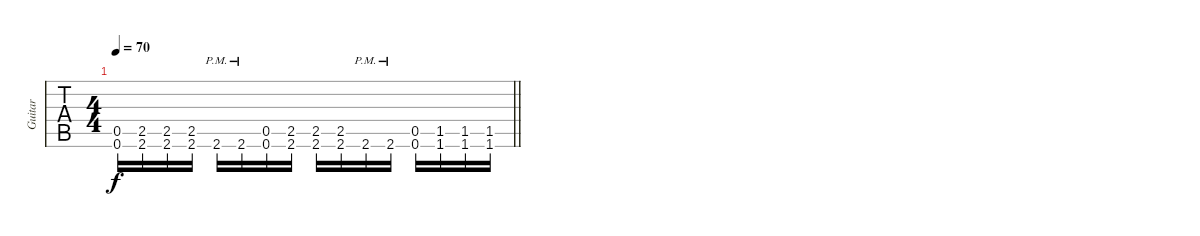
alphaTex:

\track ("Guitar" "Guitar") {instrument distortionguitar}
\staff {tabs}
\tuning (E4 B3 G3 D3 A2 D2) {hide}
\ts (4 4)
\tempo 70
\clef g2
\barLineRight lightlight
\ks c
(0.5 0.6).16{dy f} (2.5 2.6).16 (2.5 2.6).16 (2.5 2.6).16 2.6{pm}.16 2.6{pm}.16 (0.5 0.6).16 (2.5 2.6).16 (2.5 2.6).16 (2.5 2.6).16 2.6{pm}.16 2.6{pm}.16 (0.5 0.6).16 (1.5 1.6).16 (1.5 1.6).16 (1.5 1.6).16
